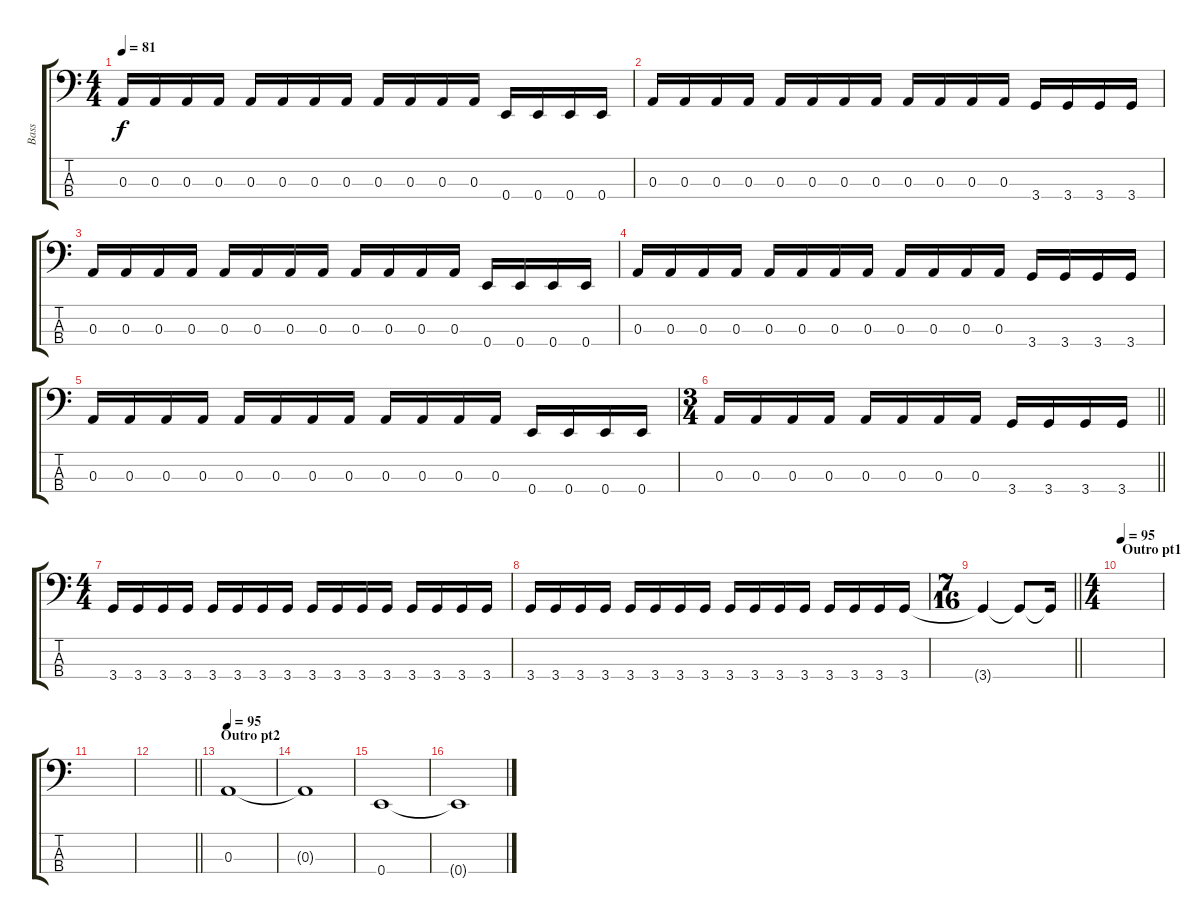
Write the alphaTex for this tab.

\track ("Bass" "Bass") {instrument electricbasspick}
\staff {score tabs}
\tuning (G2 D2 A1 E1) {hide}
\ts (4 4)
\tempo 81
\clef f4
\ks c
0.3.16{dy f} 0.3.16 0.3.16 0.3.16 0.3.16 0.3.16 0.3.16 0.3.16 0.3.16 0.3.16 0.3.16 0.3.16 0.4.16 0.4.16 0.4.16 0.4.16 |
0.3.16 0.3.16 0.3.16 0.3.16 0.3.16 0.3.16 0.3.16 0.3.16 0.3.16 0.3.16 0.3.16 0.3.16 3.4.16 3.4.16 3.4.16 3.4.16 |
0.3.16 0.3.16 0.3.16 0.3.16 0.3.16 0.3.16 0.3.16 0.3.16 0.3.16 0.3.16 0.3.16 0.3.16 0.4.16 0.4.16 0.4.16 0.4.16 |
0.3.16 0.3.16 0.3.16 0.3.16 0.3.16 0.3.16 0.3.16 0.3.16 0.3.16 0.3.16 0.3.16 0.3.16 3.4.16 3.4.16 3.4.16 3.4.16 |
0.3.16 0.3.16 0.3.16 0.3.16 0.3.16 0.3.16 0.3.16 0.3.16 0.3.16 0.3.16 0.3.16 0.3.16 0.4.16 0.4.16 0.4.16 0.4.16 |
\ts (3 4)
\barLineRight lightlight
0.3.16 0.3.16 0.3.16 0.3.16 0.3.16 0.3.16 0.3.16 0.3.16 3.4.16 3.4.16 3.4.16 3.4.16 |
\ts (4 4)
3.4.16 3.4.16 3.4.16 3.4.16 3.4.16 3.4.16 3.4.16 3.4.16 3.4.16 3.4.16 3.4.16 3.4.16 3.4.16 3.4.16 3.4.16 3.4.16 |
3.4.16 3.4.16 3.4.16 3.4.16 3.4.16 3.4.16 3.4.16 3.4.16 3.4.16 3.4.16 3.4.16 3.4.16 3.4.16 3.4.16 3.4.16 3.4.16 |
\ts (7 16)
\barLineRight lightlight
3.4{t}.4 3.4{t}.8 3.4{t}.16 |
\ts (4 4)
\section ("" "Outro pt1")
\tempo 95
|
|
\barLineRight lightlight
|
\section ("" "Outro pt2")
\tempo 95
0.3.1 |
0.3{t}.1 |
0.4.1 |
0.4{t}.1
